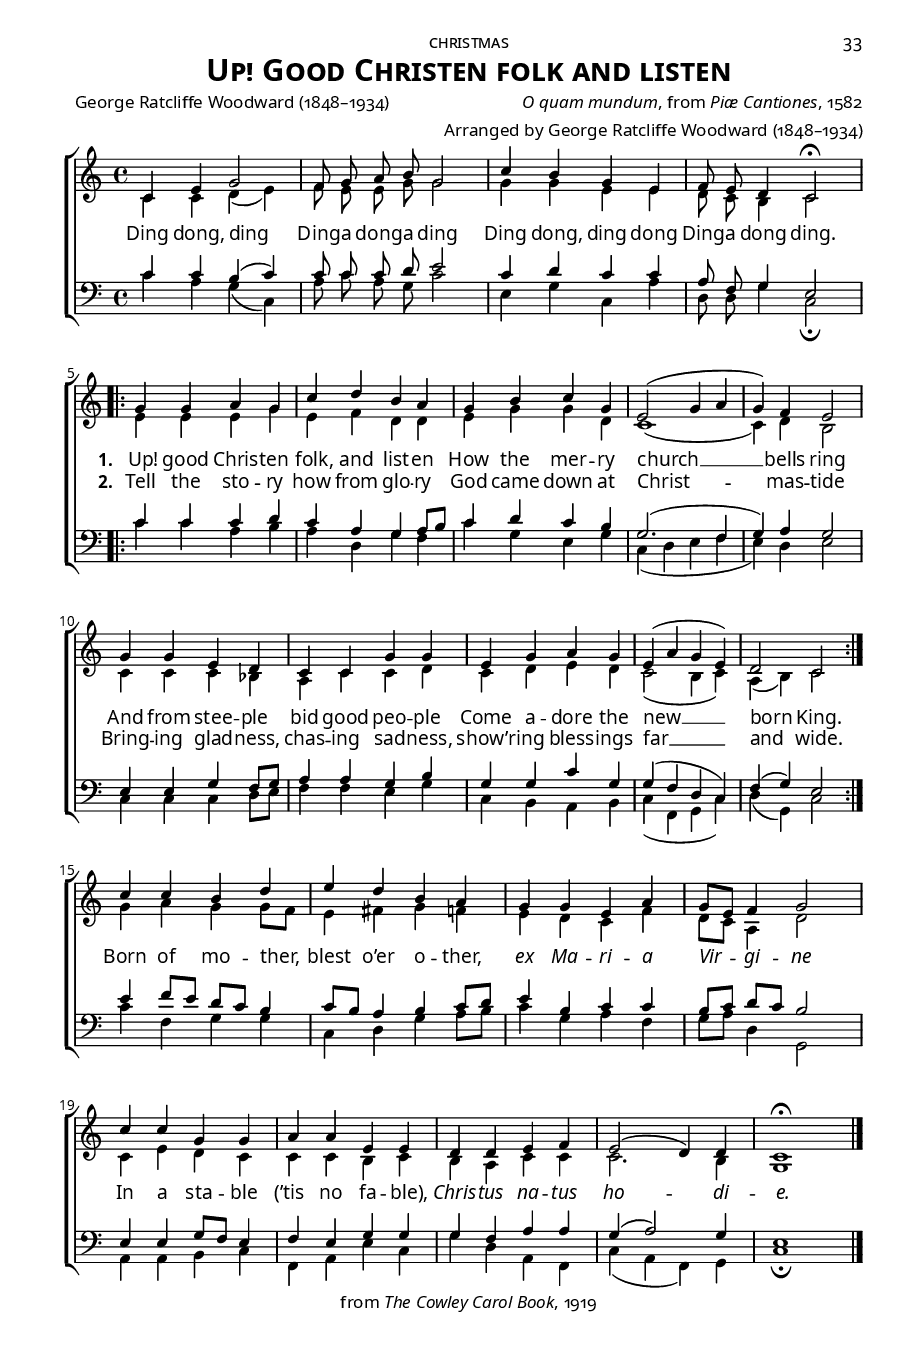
\version "2.14.2"
\include "util.ly"
 \header {
  title = \markup{\override #'(font-name . "Garamond Premier Pro Semibold"){ \abs-fontsize #15 \smallCapsOldStyle"Up! Good Christen folk and listen"}}
  poet = \markup\oldStyleNum"George Ratcliffe Woodward (1848–1934)"
  composer = \markup \concat{ \italic "O quam mundum" ", from " \italic "Piæ Cantiones" \oldStyleNum", 1582"}
  arranger = \markup\oldStyleNum"Arranged by George Ratcliffe Woodward (1848–1934)"
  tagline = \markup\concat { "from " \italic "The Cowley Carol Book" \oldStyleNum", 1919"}
}
\paper {
  %print-all-headers = ##f
  paper-height = 9\in
  paper-width = 6\in
  indent = 0\in
  %system-system-spacing = #'((basic-distance . 10) (padding . 0))
  system-system-spacing =
    #'((basic-distance . 0)
       (minimum-distance . 0)
       (padding . -5.35)
       (stretchability . 100))
  ragged-last-bottom = ##f
  ragged-bottom = ##f
  two-sided = ##t
  inner-margin = 0.5\in
  outer-margin = 0.25\in
  top-margin = 0.25\in
  bottom-margin = 0.25\in
  first-page-number = #033
  print-first-page-number = ##t
  headerLine = \markup{\override #'(font-name . "Garamond Premier Pro") \smallCapsOldStyle"christmas"}
  oddHeaderMarkup = \markup\fill-line{
     \override #'(font-name . "Garamond Premier Pro")\abs-fontsize #8.5
     \combine 
        \fill-line{"" \if \should-print-page-number
        \oldStylePageNum""
        }
        \fill-line{\headerLine}
  }
  evenHeaderMarkup = \markup {
     \override #'(font-name . "Garamond Premier Pro")\abs-fontsize #8.5
     \combine
        \if \should-print-page-number
        \oldStylePageNum""
        \fill-line{\headerLine}
  }
}
#(set-global-staff-size 15) \paper{ #(define fonts (make-pango-font-tree "GoudyOlSt BT" "Garamond Premier Pro" "Garamond Premier Pro" (/ 15 20))) }
global = {
  \key c \major
  \time 4/4
  \autoBeamOff
}

sopMusic = \relative c' {
  c4 e g2 |
  f8 g a b g2 |
  c4 b g e |
  f8 e d4 c2\fermata \break
  \repeat volta 2 {
    g'4 g a g |
    
    c d b a |
    g b c g |
    e2( g4 a |
    g) f e2 |
    g4 g e d |
    c c g' g |
    
    e g a g |
    e( a g e) |
    d2 c |
  } \break
  c'4 c b d |
  e d b a |
  g g e a |
  
  g8[ e] f4 g2 |
  c4 c g g |
  a a e e |
  d d e f |
  e2( d4) d |
  c1\fermata \bar "|."
}
sopWords = \lyricmode {
  
}

altoMusic = \relative c' {
  c4 c d( e) |
  f8 e e g g2 |
  g4 g e e |
  d8 c b4 c2 |
  e4 e e g |
  
  e f d d |
  e g g d |
  c1( |
  c4) d b2 |
  c4 c c bes |
  a c c d |
  
  c d e d |
  c2( b4 c) |
  a( b) c2 |
  g'4 a g g8[ f] |
  e4 fis g f |
  e d c f |
  
  d8[ c] a4 d2 |
  c4 e d c |
  c c b c |
  b a c c |
  c2. b4 |
  g1 \bar "|."
}
altoWords = \lyricmode {
  \dropLyricsV
  Ding dong, ding
  Ding -- a dong -- a ding
  Ding dong, ding dong
  Ding -- a dong ding.
  
  \set stanza = #"1. "
  Up! good Chris -- ten folk, and list -- en
  How the mer -- ry church __ bells ring
  And from stee -- ple bid good peo -- ple
  Come a -- dore the new __ born King.
  
  \raiseLyrics
  Born of mo -- ther, blest o’er o -- ther,
  \markup\italic ex \markup\italic Ma -- \markup\italic ri -- \markup\italic a
  \markup\italic Vir -- \markup\italic gi -- \markup\italic ne
  In a sta -- ble "(’tis" no fa -- ble),
  \markup\italic Chris -- \markup\italic tus \markup\italic na -- \markup\italic tus \markup\italic ho -- \markup\italic di -- \markup\italic e.
}
altoWordsII = \lyricmode {
  \dropLyricsV
%\markup\italic 
  \repeat unfold 16 {\skip1}
  \set stanza = #"2. "
  Tell the sto -- ry how from glo -- ry
  God came down at Christ -- mas -- tide
  Bring -- ing glad -- ness, chas -- ing sad -- ness,
  show’r -- ing bless -- ings far __ and wide.
}
altoWordsIII = \lyricmode {
  \set stanza = #"3. "
  \set ignoreMelismata = ##t
}
altoWordsIV = \lyricmode {
  \set stanza = #"4. "
  \set ignoreMelismata = ##t
}
altoWordsV = \lyricmode {
  \set stanza = #"5. "
  \set ignoreMelismata = ##t
}
altoWordsVI = \lyricmode {
  \set stanza = #"6. "
  \set ignoreMelismata = ##t
}
tenorMusic = \relative c' {
  c4 c b( c) |
  c8 c c d e2 |
  c4 d c c |
  a8 f g4 e2 |
  c'4 c c d |
  
  c a g a8[ b] |
  c4 d c b |
  g2.( f4 |
  g) a g2 |
  e4 e g f8[ g] |
  a4 a g b |
  
  g g c g |
  g( f d c) |
  f( g) e2 |
  e'4 f8[ e] d[ c] b4 |
  c8[ b] a4 b c8[ d] |
  e4 b c c |
  
  b8[ c] d[ c] b2 |
  e,4 e g8[ f] e4 |
  f e g g |
  g f a a |
  g( a2) g4 |
  e1 \bar "|."
}
tenorWords = \lyricmode {

}

bassMusic = \relative c {
  c'4 a g( c,) |
  a'8 c a g c2 |
  e,4 g c, a' |
  d,8 d g4 c,2\fermata |
  c'4 c a b |
  
  a d, g f |
  c' g e g |
  c,( d e f |
  e) d e2 |
  c4 c c d8[ e] |
  f4 f e g |
  
  c, b a b |
  c( f, g c) |
  d( g,) c2 |
  c'4 f, g g |
  c, d g a8[ b] |
  c4 g a f |
  
  g8[ a] d,4 g,2 |
  a4 a b c |
  f, a e' c |
  g' d a f |
  c'( a f) g |
  c1\fermata \bar "|."
}
bassWords = \lyricmode {

}

pianoRH = \relative c' {
  
}
pianoLH = \relative c' {
  
}

\score {
  <<
   \new ChoirStaff <<
    \new Staff = women <<
      \new Voice = "sopranos" { \voiceOne << \global \sopMusic >> }
      \new Voice = "altos" { \voiceTwo << \global \altoMusic >> }
    >>
    \new Lyrics \with { alignAboveContext = #"women" \override VerticalAxisGroup #'nonstaff-relatedstaff-spacing = #'((basic-distance . 1))} \lyricsto "sopranos" \sopWords
    \new Lyrics = "altosVI"  \with { alignBelowContext = #"women" } \lyricsto "altos" \altoWordsVI
    \new Lyrics = "altosV"  \with { alignBelowContext = #"women" } \lyricsto "altos" \altoWordsV
    \new Lyrics = "altosIV"  \with { alignBelowContext = #"women" } \lyricsto "altos" \altoWordsIV
    \new Lyrics = "altosIII"  \with { alignBelowContext = #"women" } \lyricsto "altos" \altoWordsIII
    \new Lyrics = "altosII"  \with { alignBelowContext = #"women" } \lyricsto "altos" \altoWordsII
    \new Lyrics = "altos"  \with { alignBelowContext = #"women" } \lyricsto "altos" \altoWords
   \new Staff = men <<
      \clef bass
      \new Voice = "tenors" { \voiceOne << \global \tenorMusic >> }
      \new Voice = "basses" { \voiceTwo << \global \bassMusic >> }
    >>
    \new Lyrics \with { alignAboveContext = #"men" \override VerticalAxisGroup #'nonstaff-relatedstaff-spacing = #'((basic-distance . 1)) } \lyricsto "tenors" \tenorWords
    \new Lyrics \with { alignBelowContext = #"men" \override VerticalAxisGroup #'nonstaff-relatedstaff-spacing = #'((basic-distance . 1)) } \lyricsto "basses" \bassWords
  >>
%    \new PianoStaff << \new Staff { \new Voice { \pianoRH } } \new Staff { \clef "bass" \pianoLH } >>
  >>
  \layout {
    \context {
      \Score
      %\override SpacingSpanner #'base-shortest-duration = #(ly:make-moment 1 8)
      %\override SpacingSpanner #'common-shortest-duration = #(ly:make-moment 1 4)
    }
    \context {
      % Remove all empty staves
      % \Staff \RemoveEmptyStaves \override VerticalAxisGroup #'remove-first = ##t
    }
    \context {
      \Lyrics
      \override LyricText #'X-offset = #center-on-word
    }
  }
  \midi {
    \tempo 4 = 135
    \set Staff.midiInstrument = "piccolo"
  
    \context {
      \Voice
      \remove "Dynamic_performer"
    }
  }
}
